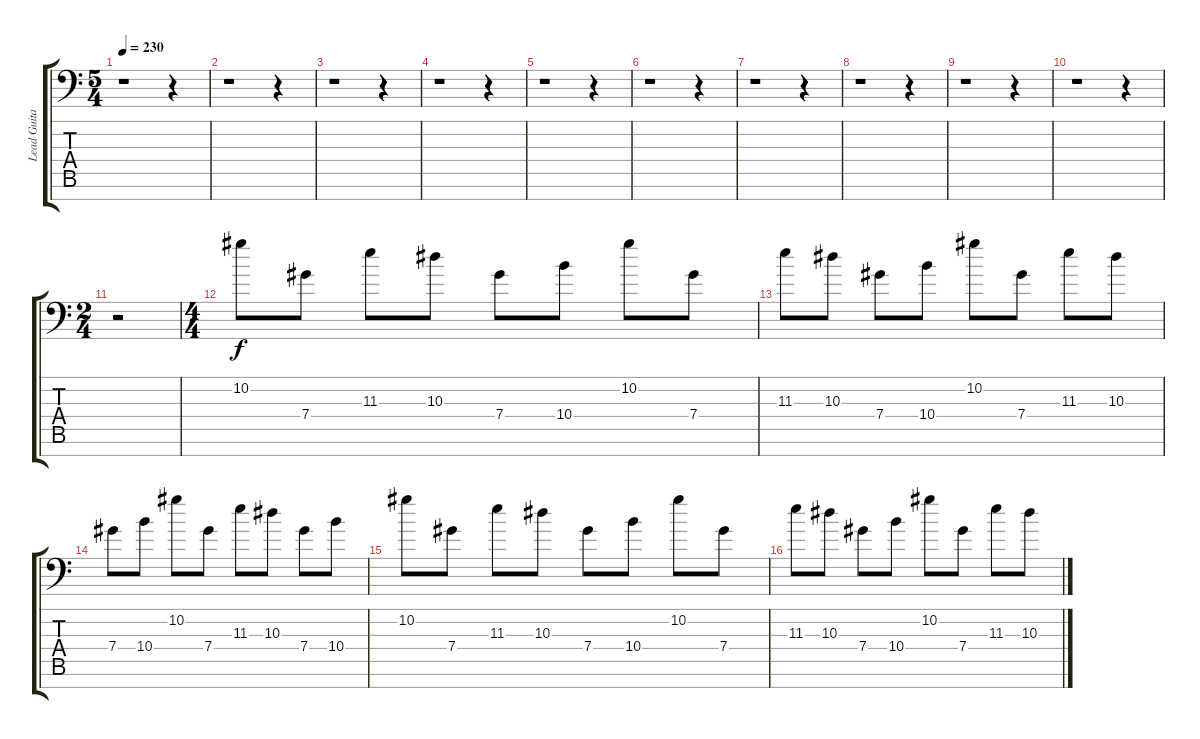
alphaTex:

\track ("Lead Guitar " "Lead Guita") {instrument distortionguitar}
\staff {score tabs}
\tuning (Eb4 Bb3 F3 Db3 Ab2 Eb2 Ab1) {hide}
\ts (5 4)
\tempo 230
\clef f4
\ks c
r.1{dy f} r.4 |
r.1 r.4 |
r.1 r.4 |
r.1 r.4 |
r.1 r.4 |
r.1 r.4 |
r.1 r.4 |
r.1 r.4 |
r.1 r.4 |
r.1 r.4 |
\ts (2 4)
r.2 |
\ts (4 4)
10.2.8 7.4.8 11.3.8 10.3.8 7.4.8 10.4.8 10.2.8 7.4.8 |
11.3.8 10.3.8 7.4.8 10.4.8 10.2.8 7.4.8 11.3.8 10.3.8 |
7.4.8 10.4.8 10.2.8 7.4.8 11.3.8 10.3.8 7.4.8 10.4.8 |
10.2.8 7.4.8 11.3.8 10.3.8 7.4.8 10.4.8 10.2.8 7.4.8 |
11.3.8 10.3.8 7.4.8 10.4.8 10.2.8 7.4.8 11.3.8 10.3.8
